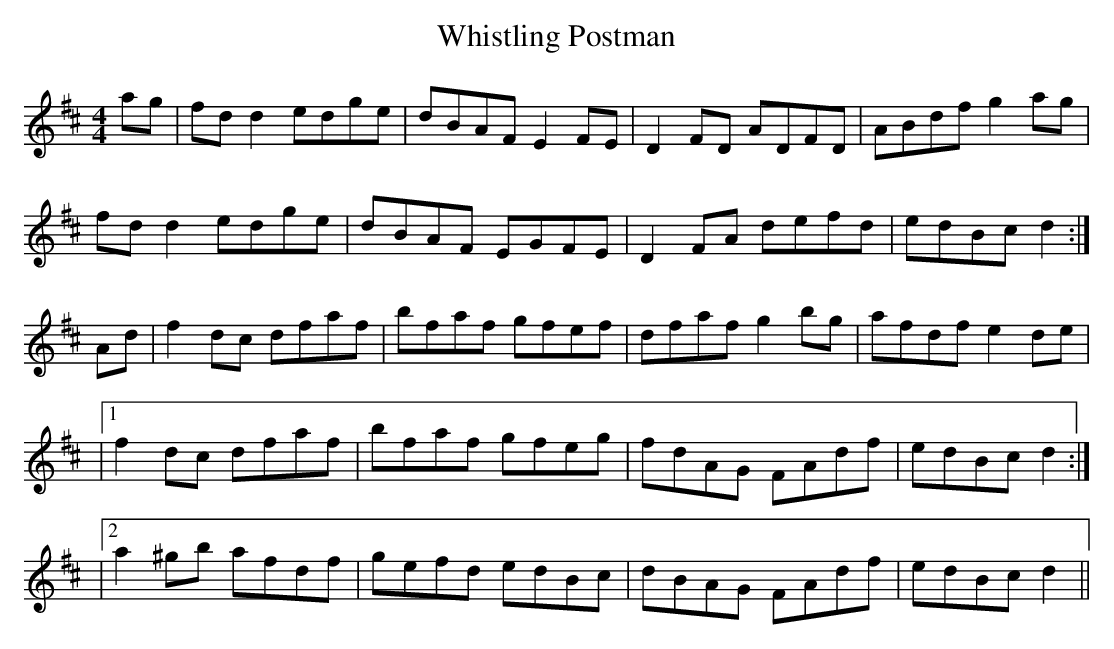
X:1
T: Whistling Postman
M: 4/4
L: 1/8
K: D
ag|fd d2 edge|dBAF E2 FE|D2 FD ADFD|ABdf g2 ag|
fd d2 edge|dBAF EGFE|D2 FA defd|edBc d2 :|
Ad|f2 dc dfaf|bfaf gfef|dfaf g2 bg|afdf e2 de|
|1 f2 dc dfaf|bfaf gfeg|fdAG FAdf|edBc d2 :|
|2 a2 ^gb afdf|gefd edBc|dBAG FAdf|edBc d2 ||
